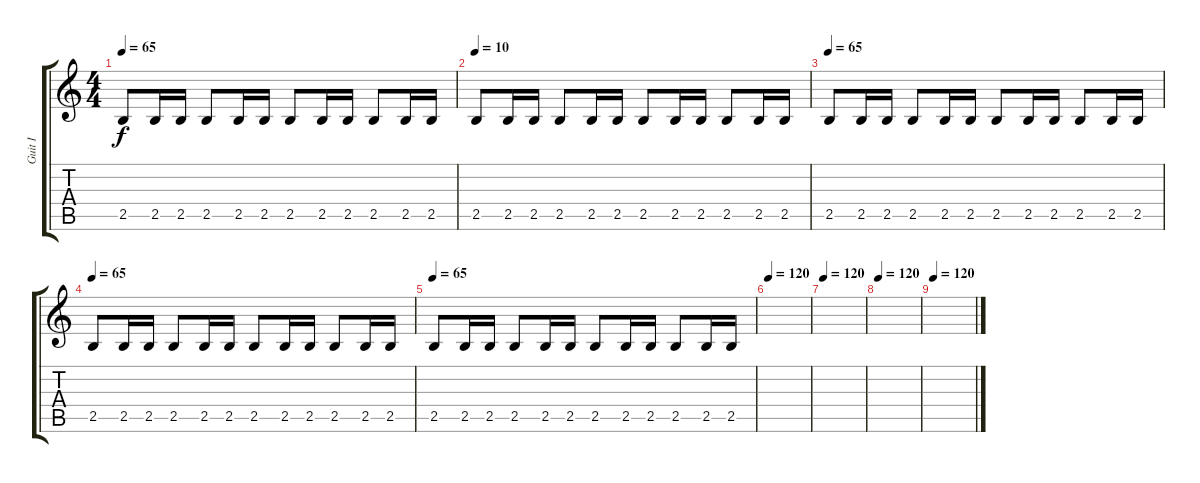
\track ("Guit I" "Guit I") {instrument electricguitarclean}
\staff {score tabs}
\tuning (E4 B3 G3 D3 A2 E2) {hide}
\ts (4 4)
\tempo 65
\clef g2
\ks c
2.5.8{dy f instrument electricguitarclean} 2.5.16 2.5.16 2.5.8 2.5.16 2.5.16 2.5.8 2.5.16 2.5.16 2.5.8 2.5.16 2.5.16 |
\tempo 10
2.5.8{instrument electricguitarclean} 2.5.16 2.5.16 2.5.8 2.5.16 2.5.16 2.5.8 2.5.16 2.5.16 2.5.8 2.5.16 2.5.16 |
\tempo 65
2.5.8{instrument electricguitarclean} 2.5.16 2.5.16 2.5.8 2.5.16 2.5.16 2.5.8 2.5.16 2.5.16 2.5.8 2.5.16 2.5.16 |
\tempo 65
2.5.8{instrument electricguitarclean} 2.5.16 2.5.16 2.5.8 2.5.16 2.5.16 2.5.8 2.5.16 2.5.16 2.5.8 2.5.16 2.5.16 |
\tempo 65
2.5.8{instrument electricguitarclean} 2.5.16 2.5.16 2.5.8 2.5.16 2.5.16 2.5.8 2.5.16 2.5.16 2.5.8 2.5.16 2.5.16 |
\tempo 120
|
\tempo 120
|
\tempo 120
|
\tempo 120
